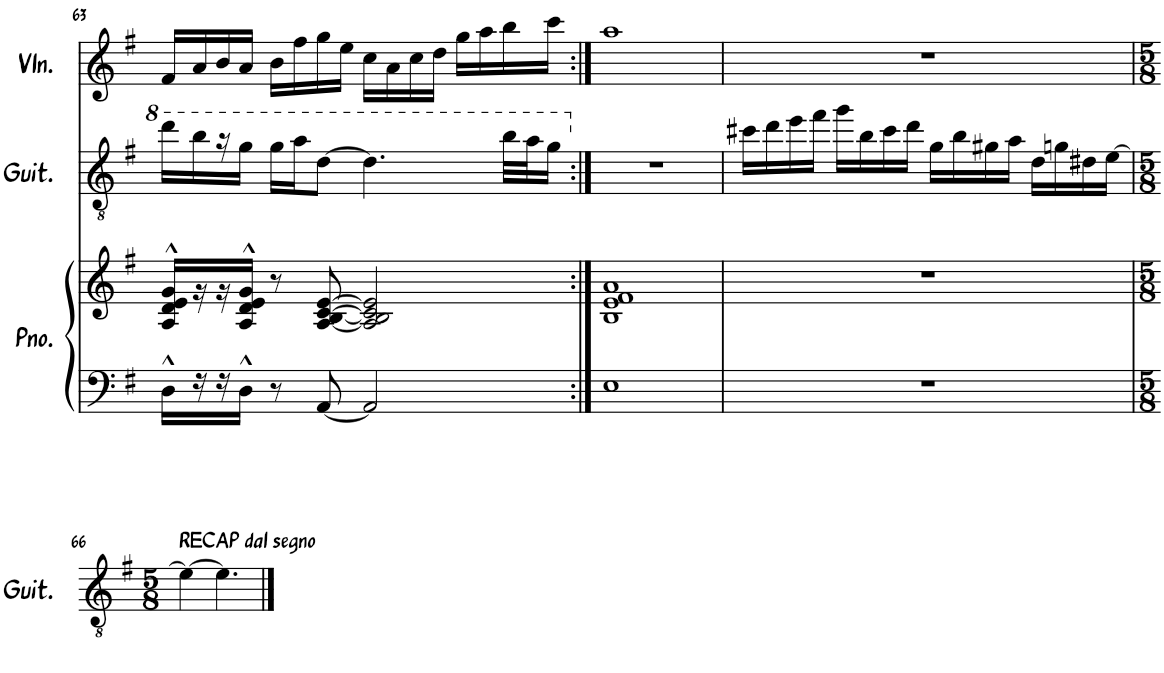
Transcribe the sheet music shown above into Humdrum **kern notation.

**kern	**kern	**kern	**kern	**kern
*part4	*part4	*part3	*part2	*part1
*staff5	*staff4	*staff3	*staff2	*staff1
*I"Piano	*	*I"Acoustic Guitar	*I"Violin	*I"Flute
*I'Pno.	*	*I'Guit.	*I'Vln.	*I'Fl.
!!LO:PB:g=z
*clefF4	*clefG2	*clefGv2	*clefG2	*clefG2
*k[f#]	*k[f#]	*k[f#]	*k[f#]	*k[f#]
*M4/4	*M4/4	*M4/4	*M4/4	*M4/4
=63	=63	=63	=63	=63
16D^^\LL	16A/^^ 16d/^^ 16e/^^ 16g/^^LL	16ddd\LL	16f#/LL	1r
16r	16r	16bb\	16a/	.
16r	16r	16r	16b/	.
16D^^\JJ	16A/^^ 16d/^^ 16e/^^ 16g/^^JJ	16gg\JJ	16a/JJ	.
8r	8r	16gg\LL	16b\LL	.
.	.	16aa\J	16ff#\	.
[8AA/	[8A/ [8B/ [8c/ [8e/	[8dd\J	16gg\	.
.	.	.	16ee\JJ	.
2AA/]	2A/] 2B/] 2c/] 2e/]	4.dd\]	16cc\LL	.
.	.	.	16a\	.
.	.	.	16cc\	.
.	.	.	16dd\JJ	.
.	.	.	16gg\LL	.
.	.	.	16aa\	.
.	.	32bb\LLL	16bb\	.
.	.	32aa\J	.	.
.	.	16gg\JJ	16ccc\JJ	.
=64:|!	=64:|!	=64:|!	=64:|!	=64:|!
1E	1B 1e 1f# 1a	1r	1aa	1r
=65	=65	=65	=65	=65
1r	1r	16cc#X\LL	1r	1r
.	.	16dd\	.	.
.	.	16ee\	.	.
.	.	16ff#\JJ	.	.
.	.	16gg\LL	.	.
.	.	16b\	.	.
.	.	16cc#\	.	.
.	.	16dd\JJ	.	.
.	.	16g\LL	.	.
.	.	16b\	.	.
.	.	16g#X\	.	.
.	.	16a\JJ	.	.
.	.	16d\LL	.	.
.	.	16gn\	.	.
.	.	16d#X\	.	.
.	.	[16e\JJ	.	.
!!LO:LB:g=z
=66	=66	=66	=66	=66
*M5/8	*M5/8	*M5/8	*M5/8	*M5/8
!	!	!	!	!LO:TX:a:t=RECAP dal segno
8%5r	8%5r	4e\_	8%5r	8%5r
.	.	4.e\]	.	.
==	==	==	==	==
*-	*-	*-	*-	*-
